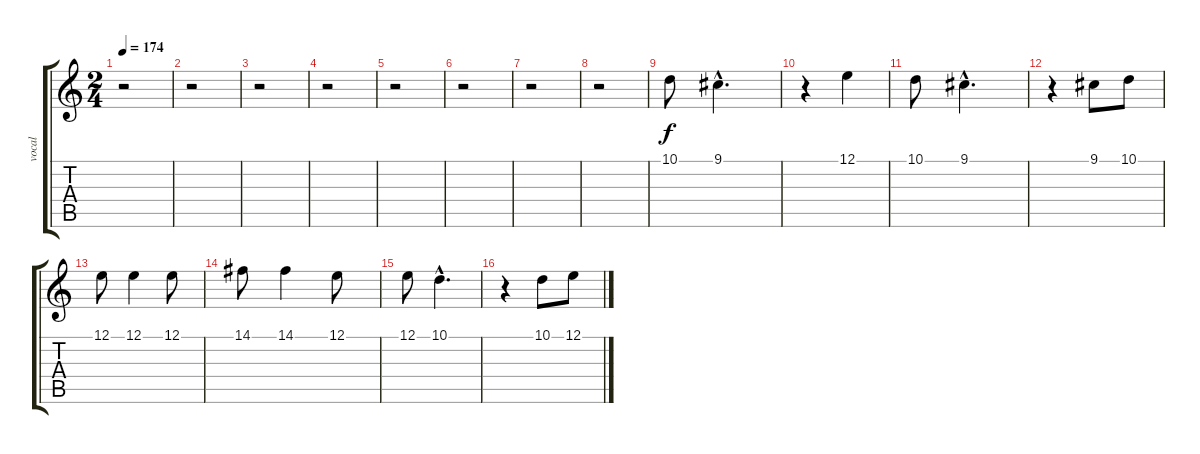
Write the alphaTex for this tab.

\track ("vocal" "vocal") {instrument lead6voice}
\staff {score tabs}
\tuning (E4 B3 G3 D3 A2 E2) {hide}
\ts (2 4)
\tempo 174
\clef g2
\ks c
r.2{dy f} |
r.2 |
r.2 |
r.2 |
r.2 |
r.2 |
r.2 |
r.2 |
10.1.8 9.1{hac}.4{d} |
r.4 12.1.4 |
10.1.8 9.1{hac}.4{d} |
r.4 9.1.8 10.1.8 |
12.1.8 12.1.4 12.1.8 |
14.1.8 14.1.4 12.1.8 |
12.1.8 10.1{hac}.4{d} |
r.4 10.1.8 12.1.8
